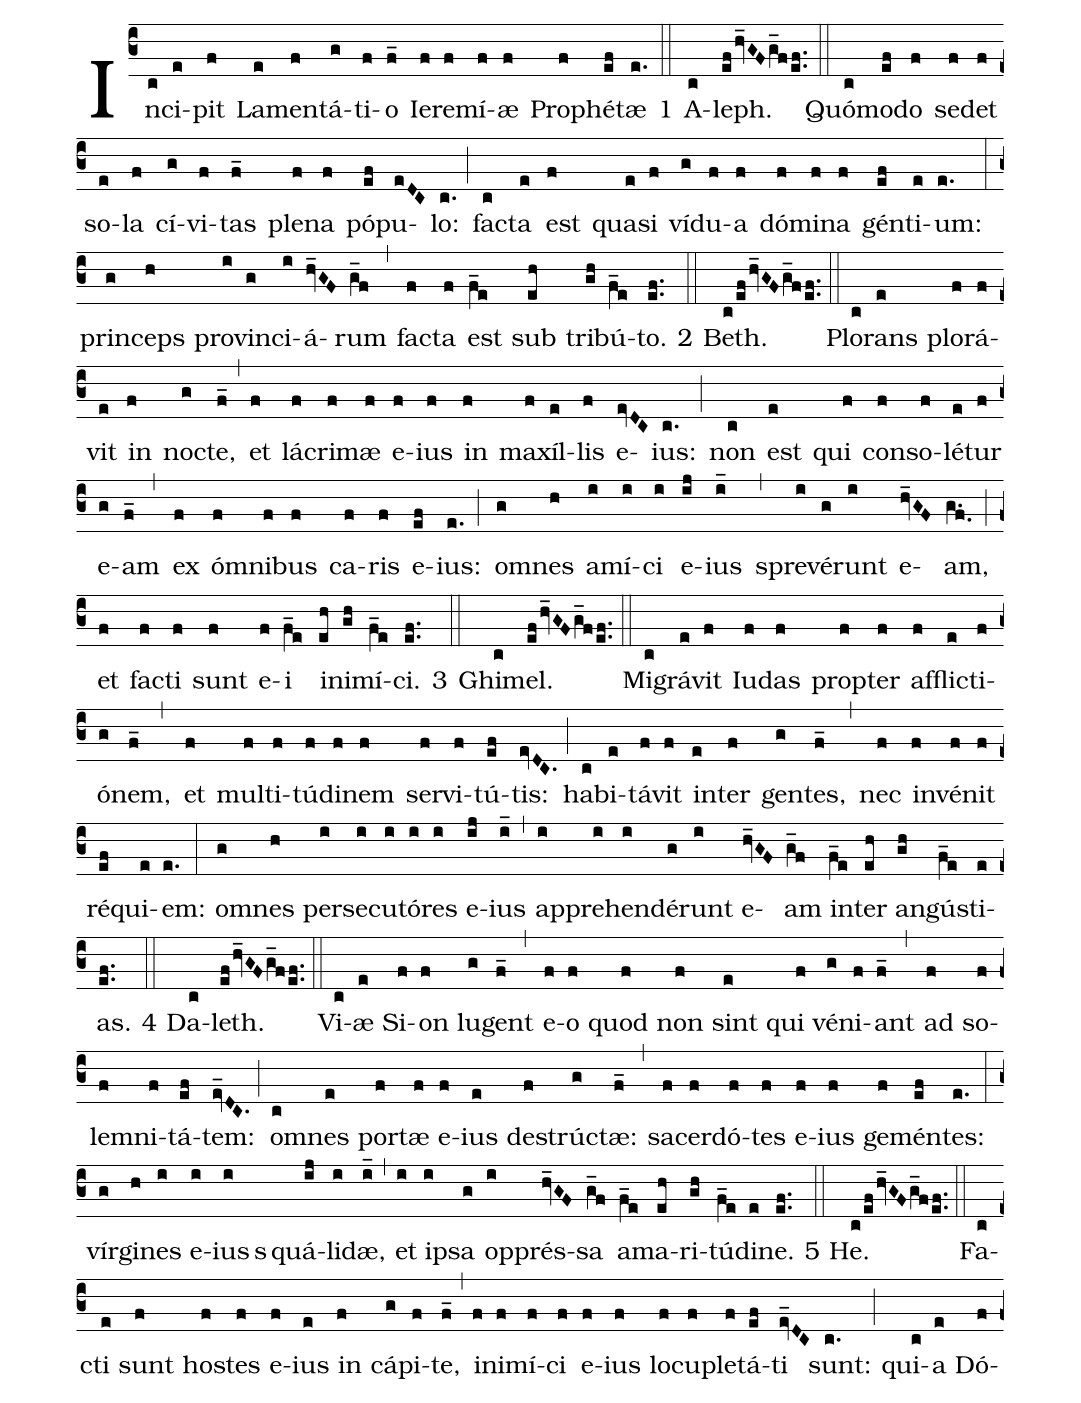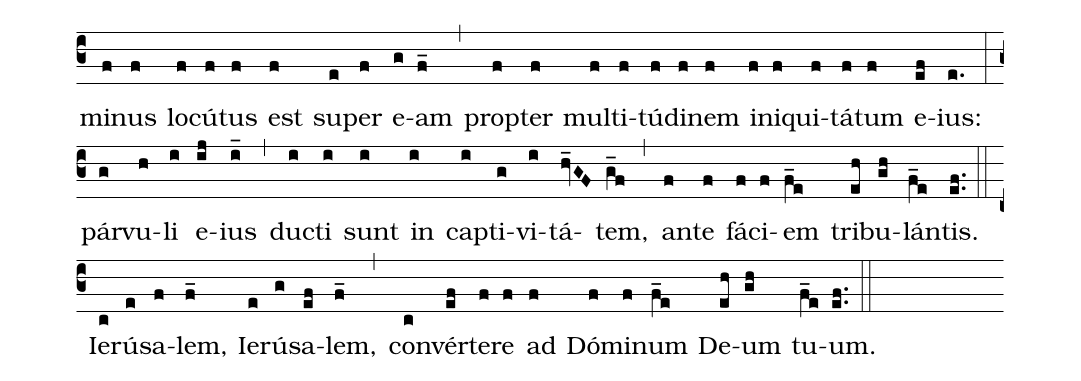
%%
(c3)In(c)ci(e)pit(f) La(e)men(f)tá(g)ti(f)o(f_) Ie(f)re(f)mí(f)æ(f) Pro(f)phé(ef)tæ(e.)

1(::) A(c)leph.(ef/hv_GF/g_fe.f.) (::) Quó(c)mo(ef)do(f) se(f)det(f) so(e)la(f) cí(g)vi(f)tas(f_) ple(f)na(f) pó(ef)pu(eDC)lo:(c.) (;) fa(c)cta(e) est(f) qua(e)si(f) ví(g)du(f)a(f) dó(f)mi(f)na(f) gén(ef)ti(e)um:(e.) (:) prin(g)ceps(h) pro(i)vin(g)ci(i)á(hv_GF)rum(g_f) (,) fa(f)cta(f) est(f_e) sub(eh) tri(gh)bú(f_e)to.(e.f.)
2(::) Beth.(c/ef/hv_GF/g_fe.f.) (::) Plo(c)rans(e) plo(f)rá(f)vit(e) in(f) no(g)cte,(f_) (,) et(f) lá(f)cri(f)mæ(f) e(f)ius(f) in(f) ma(f)xíl(e)lis(f) e(evDC)ius:(c.) (;) non(c) est(e) qui(f) con(f)so(f)lé(e)tur(f) e(g)am(f_) (,) ex(f) óm(f)ni(f)bus(f) ca(f)ris(f) e(ef)ius:(e.) (;) om(g)nes(h) a(i)mí(i)ci(i) e(ij)ius(i_) (,) spre(i)vé(g)runt(i) e(h_vGF)am,(g.f.) (;) et(f) fa(f)cti(f) sunt(f) e(f)i(f_e) i(eh)ni(gh)mí(f_e)ci.(e.f.)
3(::) Ghi(c)mel.(ef/hv_GF/g_fe.f.) (::) Mi(c)grá(e)vit(f) Iu(f)das(f) prop(f)ter(f) af(f)fli(e)cti(f)ó(g)nem,(f_) (,) et(f) mul(f)ti(f)tú(f)di(f)nem(f) ser(f)vi(f)tú(ef)tis:(evDC.) (;) ha(c)bi(e)tá(f)vit(f) in(e)ter(f) gen(g)tes,(f_) (,) nec(f) in(f)vé(f)nit(f) ré(ef)qui(e)em:(e.) (:) om(g)nes(h) per(i)se(i)cu(i)tó(i)res(i) e(ij)ius(i_) (,) ap(i)pre(i)hen(i)dé(g)runt(i) e(hv_GF)am(g_f) in(f_e)ter(eh) an(gh)gú(f_e)sti(e)as.(e.f.)
4(::) Da(c)leth.(ef/hv_GF/g_fe.f.) (::) Vi(c)æ(e) Si(f)on(f) lu(g)gent(f_) (,) e(f)o(f) quod(f) non(f) sint(e) qui(f) vé(g)ni(f)ant(f_) (,) ad(f) so(f)lem(f)ni(f)tá(ef)tem:(ev_DC.) (;) om(c)nes(e) por(f)tæ(f) e(f)ius(e) de(f)strú(g)ctæ:(f_) (,) sa(f)cer(f)dó(f)tes(f) e(f)ius(f) ge(f)mén(ef)tes:(e.) (:) vír(g)gi(h)nes(i) e(i)ius(i)  s()quá(ij)li(i)dæ,(i_) (,) et(i) i(i)psa(g) op(i)prés(hv_GF)sa(g_f) a(f_e)ma(eh)ri(gh)tú(f_e)di(e)ne.(e.f.)
5(::) He.(c/ef/hv_GF/g_fe.f.) (::) Fa(c)cti(e) sunt(f) ho(f)stes(f) e(f)ius(e) in(f) cá(g)pi(f)te,(f_) (,) i(f)ni(f)mí(f)ci(f) e(f)ius(f) lo(f)cu(f)ple(f)tá(ef)ti(ev_DC) sunt:(c.) (;) qui(c)a(e) Dó(f)mi(f)nus(f) lo(f)cú(f)tus(f) est(f) su(e)per(f) e(g)am(f_) (,) prop(f)ter(f) mul(f)ti(f)tú(f)di(f)nem(f) i(f)ni(f)qui(f)tá(f)tum(f) e(ef)ius:(e.) (:) pár(g)vu(h)li(i) e(ij)ius(i_) (,) du(i)cti(i) sunt(i) in(i) cap(i)ti(g)vi(i)tá(hv_GF)tem,(g_f) (,) an(f)te(f) fá(f)ci(f)em(f_e) tri(eh)bu(gh)lán(f_e)tis.(e.f.) (::)
Ie(c)rú(e)sa(f)lem,(f_) Ie(e)rú(g)sa(ef)lem,(f_) (,) con(c)vér(ef)te(f)re(f) ad(f) Dó(f)mi(f)num(f_e) De(eh)um(gh) tu(f_e)um.(e.f.) (::)
